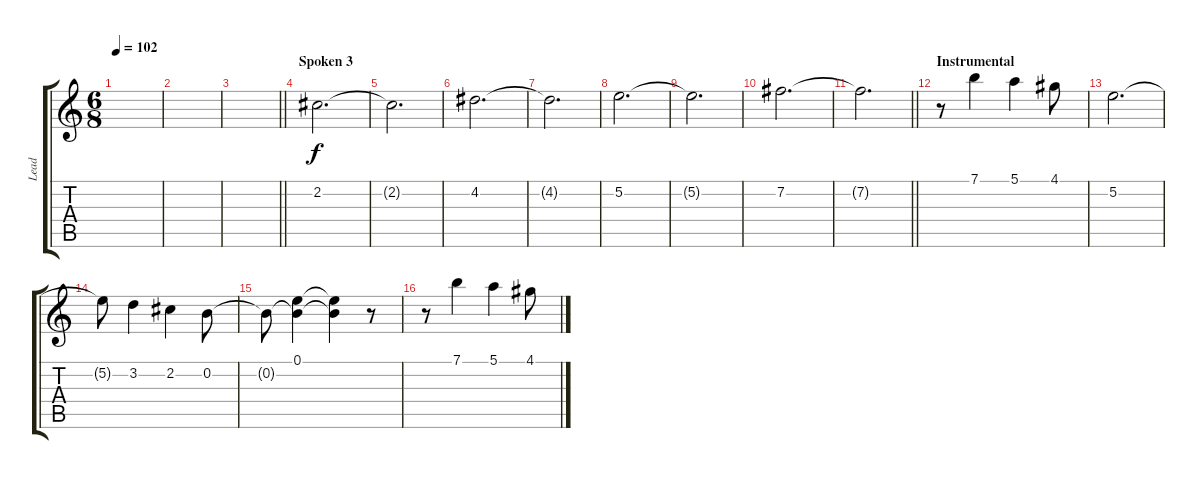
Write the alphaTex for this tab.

\track ("Lead" "Lead") {instrument distortionguitar}
\staff {score tabs}
\tuning (E4 B3 G3 D3 A2 E2) {hide}
\ts (6 8)
\tempo 102
\clef g2
\ks c
|
|
\barLineRight lightlight
|
\section ("" "Spoken 3")
2.2.2{d volume 3} |
2.2{t}.2{d} |
4.2.2{d} |
4.2{t}.2{d} |
5.2.2{d} |
5.2{t}.2{d} |
7.2.2{d} |
\barLineRight lightlight
7.2{t}.2{d} |
\section ("" "Instrumental")
r.8{volume 5 balance 8} 7.1.4 5.1.4 4.1.8 |
5.2.2{d} |
5.2{t}.8 3.2.4 2.2.4 0.2.8 |
0.2{t}.8 (0.1 0.2{t}).4 (0.1{t} 0.2{t}).4 r.8 |
r.8 7.1.4 5.1.4 4.1.8
